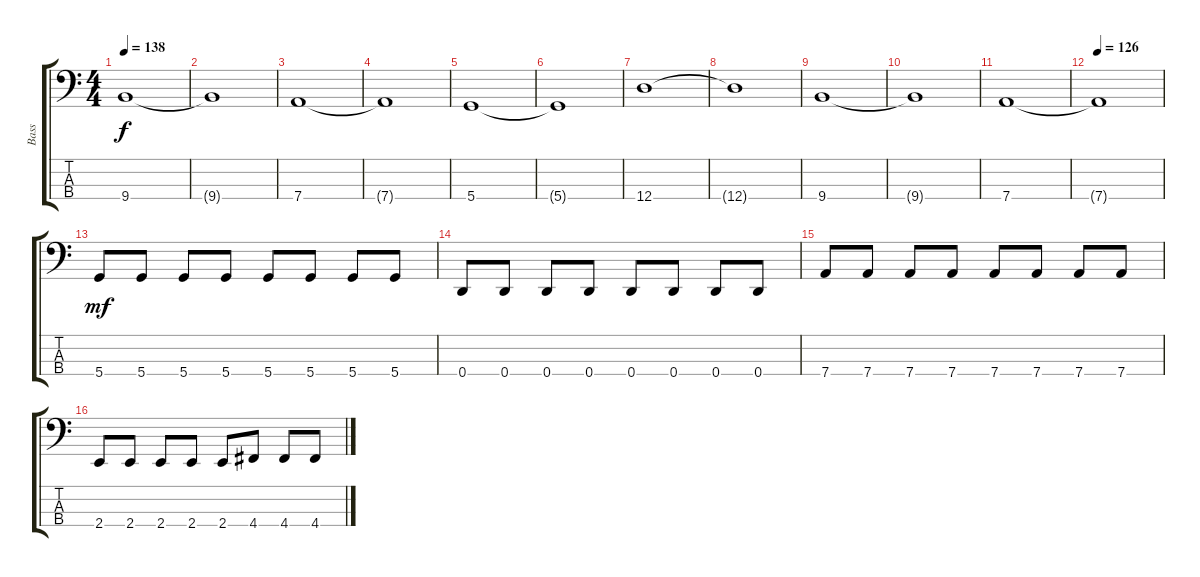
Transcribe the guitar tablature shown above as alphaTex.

\track ("Bass" "Bass") {instrument electricbasspick}
\staff {score tabs}
\tuning (G2 D2 A1 D1) {hide}
\ts (4 4)
\tempo 138
\clef f4
\ks c
9.4.1{dy f} |
9.4{t}.1 |
7.4.1 |
7.4{t}.1 |
5.4.1 |
5.4{t}.1 |
12.4.1 |
12.4{t}.1 |
9.4.1 |
9.4{t}.1 |
7.4.1 |
\tempo 126
7.4{t}.1 |
5.4.8{dy mf volume 13} 5.4.8 5.4.8 5.4.8 5.4.8 5.4.8 5.4.8 5.4.8 |
0.4.8 0.4.8 0.4.8 0.4.8 0.4.8 0.4.8 0.4.8 0.4.8 |
7.4.8 7.4.8 7.4.8 7.4.8 7.4.8 7.4.8 7.4.8 7.4.8 |
2.4.8 2.4.8 2.4.8 2.4.8 2.4.8 4.4.8 4.4.8 4.4.8
